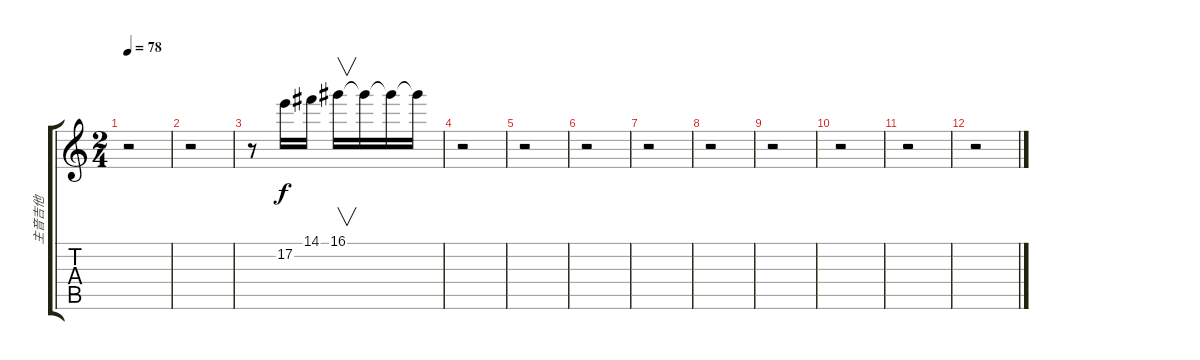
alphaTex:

\track ("主音吉他" "主音吉他") {instrument distortionguitar}
\staff {score tabs}
\tuning (E4 B3 G3 D3 A2 E2) {hide}
\ts (2 4)
\tempo 78
\clef g2
\ks c
r.2{dy f} |
r.2 |
r.8 17.2.16 14.1.16 16.1.16{v} 16.1{t}.16 16.1{t}.16 16.1{t}.16 |
r.2 |
r.2 |
r.2 |
r.2 |
r.2 |
r.2 |
r.2 |
r.2 |
r.2
